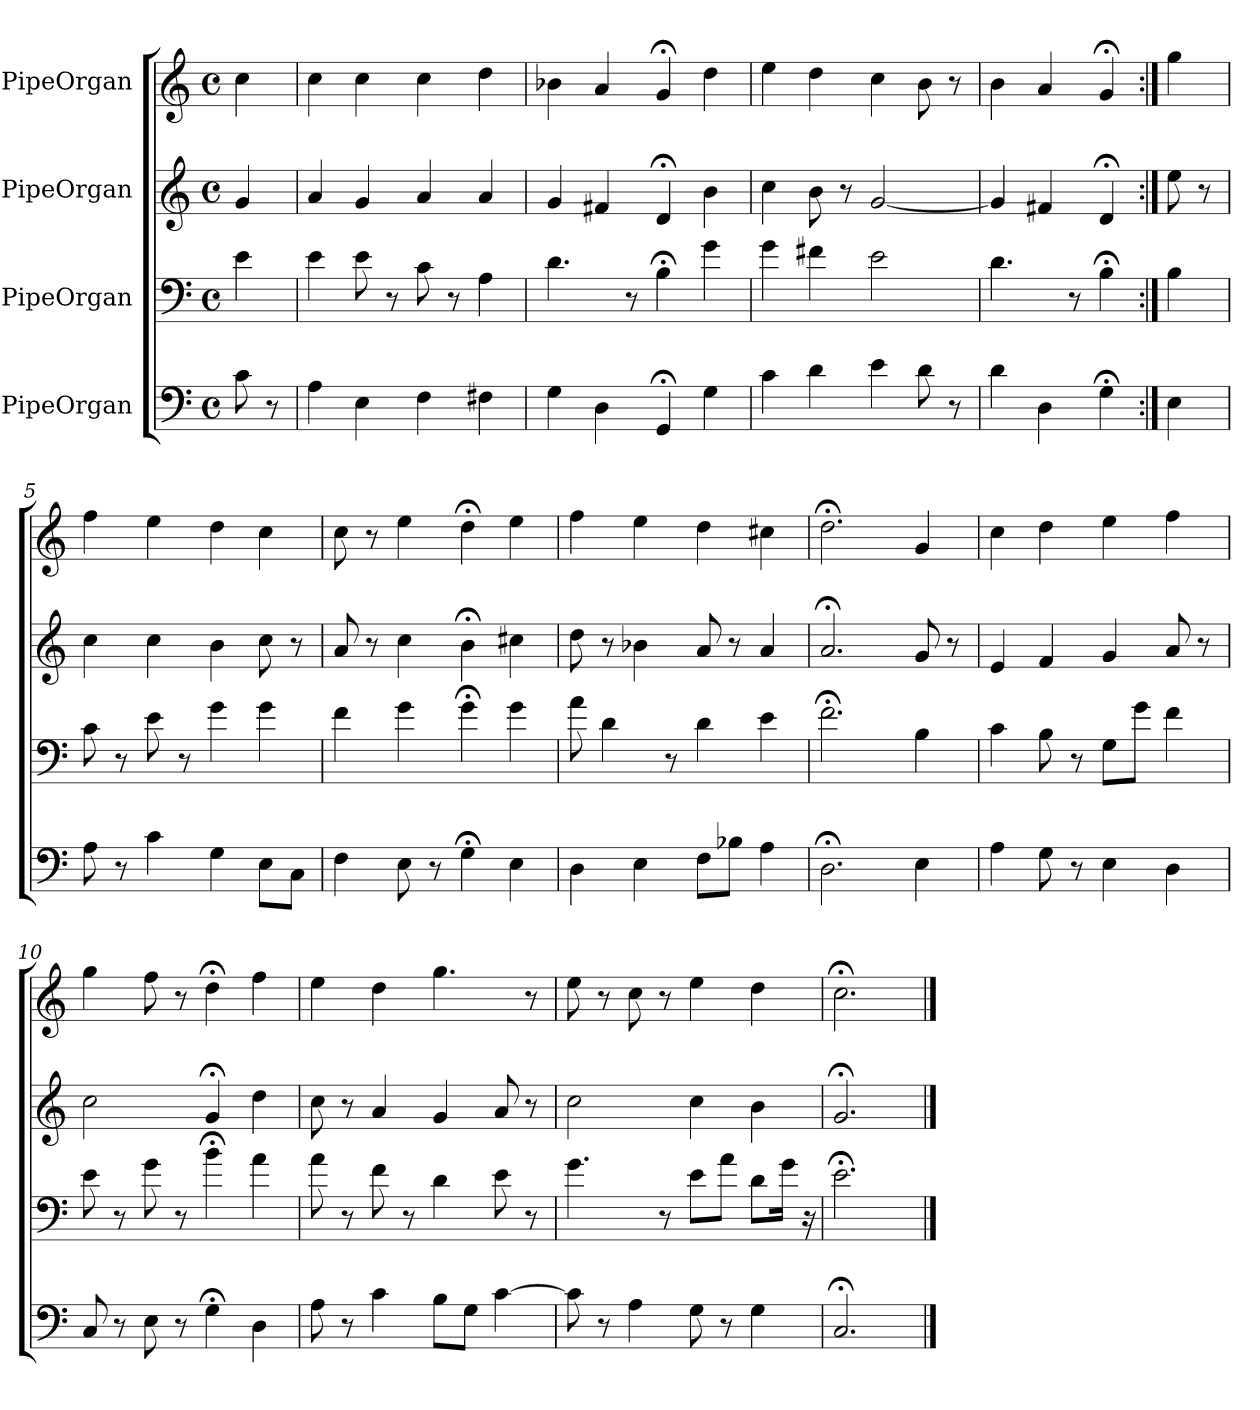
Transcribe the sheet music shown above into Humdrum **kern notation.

**kern	**kern	**kern	**kern
*part4	*part3	*part2	*part1
*staff4	*staff3	*staff2	*staff1
*I"PipeOrgan	*I"PipeOrgan	*I"PipeOrgan	*I"PipeOrgan
*clefF4	*clefF4	*clefG2	*clefG2
*k[]	*k[]	*k[]	*k[]
*C:	*C:	*C:	*C:
*M4/4	*M4/4	*M4/4	*M4/4
*met(c)	*met(c)	*met(c)	*met(c)
*MM60	*MM60	*MM60	*MM60
=	=	=	=
8c	4e	4g	4cc
8r	.	.	.
=1	=1	=1	=1
4A	4e	4a	4cc
4E	8e	4g	4cc
.	8r	.	.
4F	8c	4a	4cc
.	8r	.	.
4F#X	4A	4a	4dd
=2	=2	=2	=2
4G	4.d	4g	4b-X
4D	.	4f#X	4a
.	8r	.	.
4GG;<	4B;<	4d;<	4g;<
4G	4g	4b	4dd
=3	=3	=3	=3
4c	4g	4cc	4ee
4d	4f#X	8b	4dd
.	.	8r	.
4e	2e	[2g	4cc
8d	.	.	8b
8r	.	.	8r
=4	=4	=4	=4
4d	4.d	4g]	4b
4D	.	4f#X	4a
.	8r	.	.
4G;<	4B;<	4d;<	4g;<
=:|!	=:|!	=:|!	=:|!
4E	4B	8ee	4gg
.	.	8r	.
=5	=5	=5	=5
8A	8c	4cc	4ff
8r	8r	.	.
4c	8e	4cc	4ee
.	8r	.	.
4G	4g	4b	4dd
8E\L	4g	8cc	4cc
8C\J	.	8r	.
=6	=6	=6	=6
4F	4f	8a	8cc
.	.	8r	8r
8E	4g	4cc	4ee
8r	.	.	.
4G;<	4g;<	4b;<	4dd;<
4E	4g	4cc#X	4ee
=7	=7	=7	=7
4D	8a	8dd	4ff
.	4d	8r	.
4E	.	4b-X	4ee
.	8r	.	.
8F\L	4d	8a	4dd
8B-X\J	.	8r	.
4A	4e	4a	4cc#X
=8	=8	=8	=8
2.D;<	2.f;<	2.a;<	2.dd;<
4E	4B	8g	4g
.	.	8r	.
=9	=9	=9	=9
4A	4c	4e	4cc
8G	8B	4f	4dd
8r	8r	.	.
4E	8G\L	4g	4ee
.	8g\J	.	.
4D	4f	8a	4ff
.	.	8r	.
=10	=10	=10	=10
8C	8e	2cc	4gg
8r	8r	.	.
8E	8g	.	8ff
8r	8r	.	8r
4G;<	4b;<	4g;<	4dd;<
4D	4a	4dd	4ff
=11	=11	=11	=11
8A	8a	8cc	4ee
8r	8r	8r	.
4c	8f	4a	4dd
.	8r	.	.
8B\L	4d	4g	4.gg
8G\J	.	.	.
[4c	8e	8a	.
.	8r	8r	8r
=12	=12	=12	=12
8c]	4.g	2cc	8ee
8r	.	.	8r
4A	.	.	8cc
.	8r	.	8r
8G	8e\L	4cc	4ee
8r	8a\J	.	.
4G	8d\L	4b	4dd
.	16g\Jk	.	.
.	16r	.	.
=13	=13	=13	=13
2.C;<	2.e;<	2.g;<	2.cc;<
==	==	==	==
*-	*-	*-	*-
